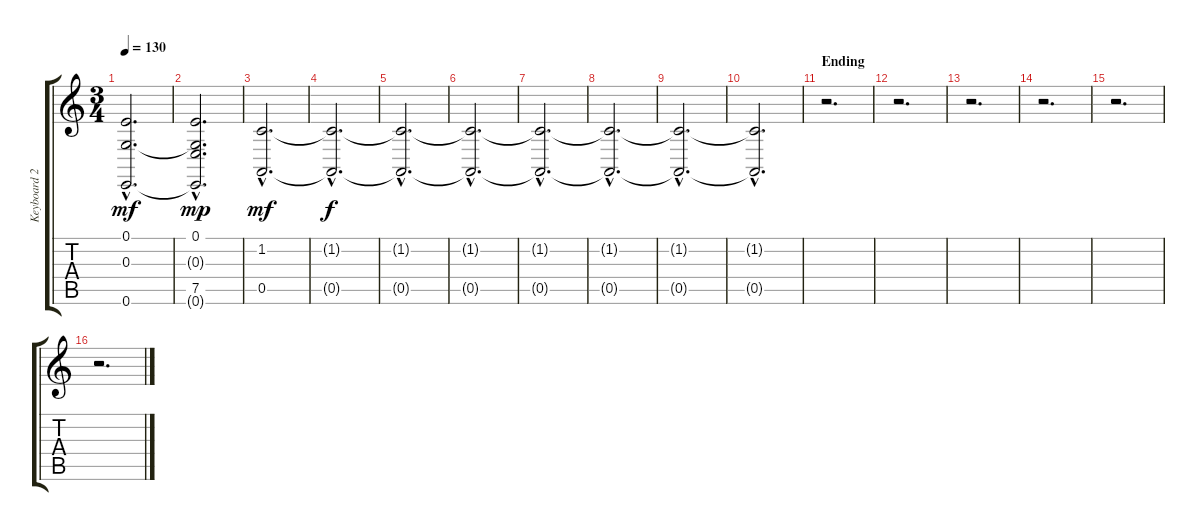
\track ("Keyboard 2" "Keyboard 2") {instrument stringensemble1}
\staff {score tabs}
\tuning (E4 B3 G3 D3 A2 E2) {hide}
\ts (3 4)
\tempo 130
\clef g2
\ks c
(0.1{hac t} 0.3{hac} 0.6{hac t}).2{d dy mf} |
(0.1{hac} 0.3{hac t} 7.5{hac} 0.6{hac t}).2{d dy mp} |
(1.2{hac} 0.5{hac}).2{d dy mf volume 8} |
(1.2{hac t} 0.5{hac t}).2{d dy f} |
(1.2{hac t} 0.5{hac t}).2{d} |
(1.2{hac t} 0.5{hac t}).2{d} |
(1.2{hac t} 0.5{hac t}).2{d volume 0} |
(1.2{hac t} 0.5{hac t}).2{d} |
(1.2{hac t} 0.5{hac t}).2{d} |
(1.2{hac t} 0.5{hac t}).2{d} |
\section ("" "Ending")
r.2{d} |
r.2{d} |
r.2{d} |
r.2{d} |
r.2{d} |
r.2{d}
